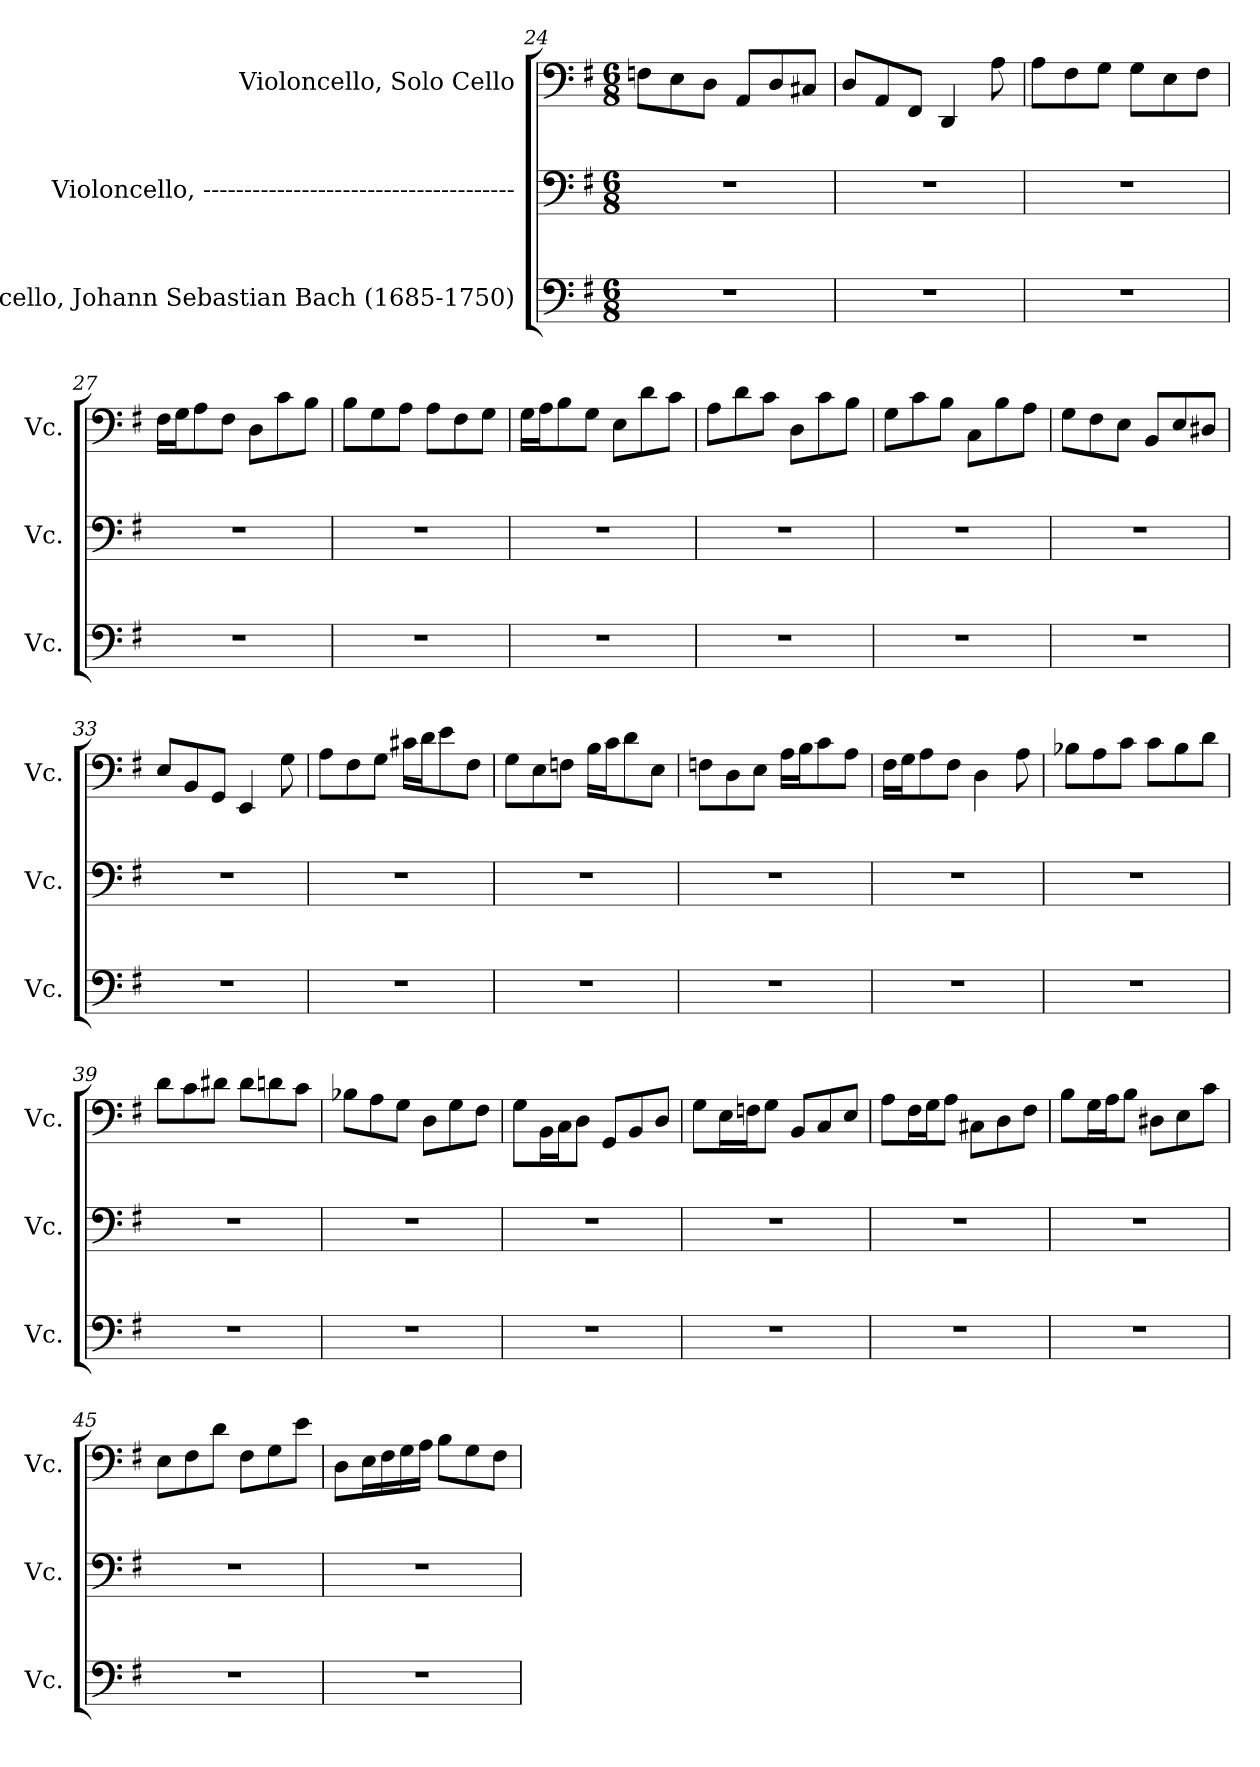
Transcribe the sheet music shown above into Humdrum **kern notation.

**kern	**kern	**kern
*part3	*part2	*part1
*staff3	*staff2	*staff1
*I"Violoncello, Johann Sebastian Bach  (1685-1750)	*I"Violoncello, --------------------------------------	*I"Violoncello, Solo Cello
*I'Vc.	*I'Vc.	*I'Vc.
*clefF4	*clefF4	*clefF4
*k[f#]	*k[f#]	*k[f#]
*M6/8	*M6/8	*M6/8
=24	=24	=24
2.r	2.r	8Fn\L
.	.	8E\
.	.	8D\J
.	.	8AA/L
.	.	8D/
.	.	8C#X/J
=25	=25	=25
2.r	2.r	8D/L
.	.	8AA/
.	.	8FF#/J
.	.	4DD/
.	.	8A\
=26	=26	=26
2.r	2.r	8A\L
.	.	8F#\
.	.	8G\J
.	.	8G\L
.	.	8E\
.	.	8F#\J
=27	=27	=27
2.r	2.r	16F#\LL
.	.	16G\J
.	.	8A\
.	.	8F#\J
.	.	8D\L
.	.	8c\
.	.	8B\J
!!LO:LB:g=z
=28	=28	=28
2.r	2.r	8B\L
.	.	8G\
.	.	8A\J
.	.	8A\L
.	.	8F#\
.	.	8G\J
=29	=29	=29
2.r	2.r	16G\LL
.	.	16A\J
.	.	8B\
.	.	8G\J
.	.	8E\L
.	.	8d\
.	.	8c\J
=30	=30	=30
2.r	2.r	8A\L
.	.	8d\
.	.	8c\J
.	.	8D\L
.	.	8c\
.	.	8B\J
=31	=31	=31
2.r	2.r	8G\L
.	.	8c\
.	.	8B\J
.	.	8C\L
.	.	8B\
.	.	8A\J
=32	=32	=32
2.r	2.r	8G\L
.	.	8F#\
.	.	8E\J
.	.	8BB/L
.	.	8E/
.	.	8D#X/J
=33	=33	=33
2.r	2.r	8E/L
.	.	8BB/
.	.	8GG/J
.	.	4EE/
.	.	8G\
!!LO:LB:g=z
=34	=34	=34
2.r	2.r	8A\L
.	.	8F#\
.	.	8G\J
.	.	16c#X\LL
.	.	16d\J
.	.	8e\
.	.	8F#\J
=35	=35	=35
2.r	2.r	8G\L
.	.	8E\
.	.	8Fn\J
.	.	16B\LL
.	.	16c\J
.	.	8d\
.	.	8E\J
=36	=36	=36
2.r	2.r	8Fn\L
.	.	8D\
.	.	8E\J
.	.	16A\LL
.	.	16B\J
.	.	8c\
.	.	8A\J
=37	=37	=37
2.r	2.r	16F#\LL
.	.	16G\J
.	.	8A\
.	.	8F#\J
.	.	4D\
.	.	8A\
=38	=38	=38
2.r	2.r	8B-X\L
.	.	8A\
.	.	8c\J
.	.	8c\L
.	.	8B-\
.	.	8d\J
!!LO:LB:g=z
=39	=39	=39
2.r	2.r	8d\L
.	.	8c\
.	.	8d#X\J
.	.	8d#\L
.	.	8dn\
.	.	8c\J
=40	=40	=40
2.r	2.r	8B-X\L
.	.	8A\
.	.	8G\J
.	.	8D\L
.	.	8G\
.	.	8F#\J
=41	=41	=41
2.r	2.r	8G\L
.	.	16BB\L
.	.	16C\J
.	.	8D\J
.	.	8GG/L
.	.	8BB/
.	.	8D/J
=42	=42	=42
2.r	2.r	8G\L
.	.	16E\L
.	.	16Fn\J
.	.	8G\J
.	.	8BB/L
.	.	8C/
.	.	8E/J
=43	=43	=43
2.r	2.r	8A\L
.	.	16F#\L
.	.	16G\J
.	.	8A\J
.	.	8C#X\L
.	.	8D\
.	.	8F#\J
!!LO:PB:g=z
=44	=44	=44
2.r	2.r	8B\L
.	.	16G\L
.	.	16A\J
.	.	8B\J
.	.	8D#X\L
.	.	8E\
.	.	8c\J
=45	=45	=45
2.r	2.r	8E\L
.	.	8F#\
.	.	8d\J
.	.	8F#\L
.	.	8G\
.	.	8e\J
=46	=46	=46
2.r	2.r	8D\L
.	.	16E\L
.	.	16F#\
.	.	16G\
.	.	16A\JJ
.	.	8B\L
.	.	8G\
.	.	8F#\J
=	=	=
*-	*-	*-
